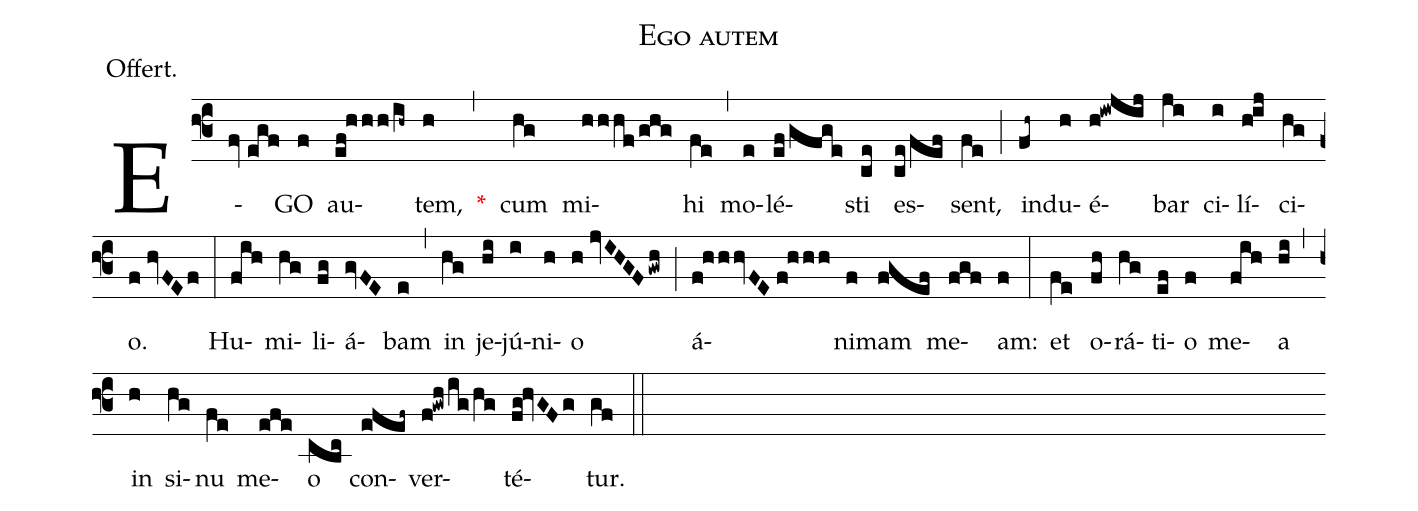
name:Ego autem;
annotation:Offert.;
mode:II.;
office-part:Offertory;
%%
(f3) E(fv//egf)GO(f) au(ef!hhh/ih~)tem,(h) <v>\red{*}</v>(,) cum(hg) mi(hhhf/ghg)hi(fe) (,) mo(e)lé(ef/gfge)sti(ce) es(ce/fef)sent,(fe) (;) in(fh~)du(h)é(h!iwjij)bar(ji) ci(i)lí(h!ij)ci(hg)o.(f//hvFEf) (:) Hu(fih)mi(hg)li(fg)á(gvFE)bam(e) (,) in(hg) je(hi)jú(i)ni(h)o(h//jvIHGFgwh) (;) á(f!hhhvFE//f!hhh)ni(f)mam(fgef) me(fgf)am:(f) (:) et(fe) o(fh)rá(hg)ti(ef)o(f) me(fih)a(hi) (,) in(h) si(hg)nu(fe) me(efe)o(cbc) con(efef~)ver(f!gwh/ig/hg)té(fg!hvGFg)tur.(gf) (::)
